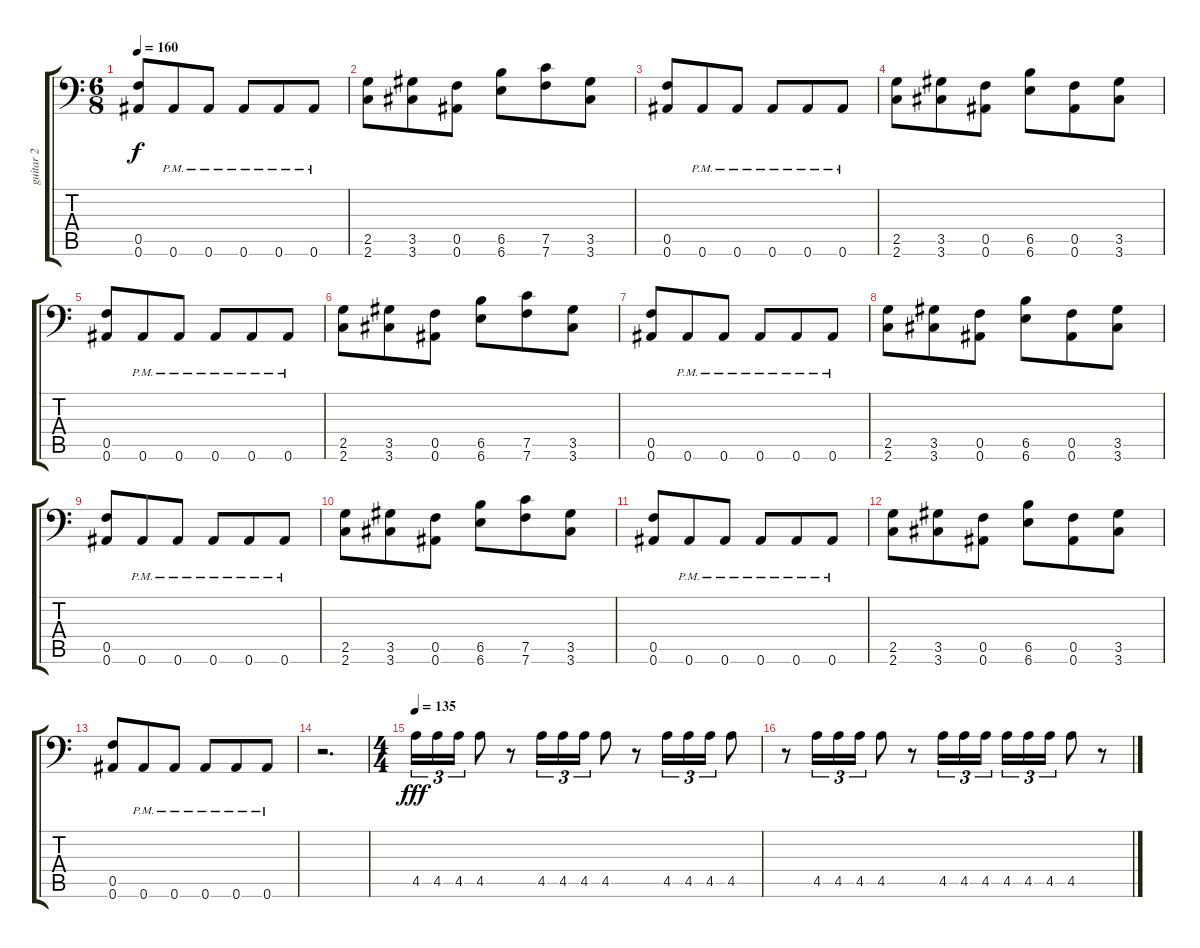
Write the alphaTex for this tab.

\track ("guitar 2" "guitar 2") {instrument distortionguitar}
\staff {score tabs}
\tuning (C4 G3 Eb3 Bb2 F2 Bb1) {hide}
\ts (6 8)
\tempo 160
\clef f4
\ks c
(0.5 0.6).8{dy f} 0.6{pm}.8 0.6{pm}.8 0.6{pm}.8 0.6{pm}.8 0.6{pm}.8 |
(2.5 2.6).8 (3.5 3.6).8 (0.5 0.6).8 (6.5 6.6).8 (7.5 7.6).8 (3.5 3.6).8 |
(0.5 0.6).8 0.6{pm}.8 0.6{pm}.8 0.6{pm}.8 0.6{pm}.8 0.6{pm}.8 |
(2.5 2.6).8 (3.5 3.6).8 (0.5 0.6).8 (6.5 6.6).8 (0.5 0.6).8 (3.5 3.6).8 |
(0.5 0.6).8 0.6{pm}.8 0.6{pm}.8 0.6{pm}.8 0.6{pm}.8 0.6{pm}.8 |
(2.5 2.6).8 (3.5 3.6).8 (0.5 0.6).8 (6.5 6.6).8 (7.5 7.6).8 (3.5 3.6).8 |
(0.5 0.6).8 0.6{pm}.8 0.6{pm}.8 0.6{pm}.8 0.6{pm}.8 0.6{pm}.8 |
(2.5 2.6).8 (3.5 3.6).8 (0.5 0.6).8 (6.5 6.6).8 (0.5 0.6).8 (3.5 3.6).8 |
(0.5 0.6).8 0.6{pm}.8 0.6{pm}.8 0.6{pm}.8 0.6{pm}.8 0.6{pm}.8 |
(2.5 2.6).8 (3.5 3.6).8 (0.5 0.6).8 (6.5 6.6).8 (7.5 7.6).8 (3.5 3.6).8 |
(0.5 0.6).8 0.6{pm}.8 0.6{pm}.8 0.6{pm}.8 0.6{pm}.8 0.6{pm}.8 |
(2.5 2.6).8 (3.5 3.6).8 (0.5 0.6).8 (6.5 6.6).8 (0.5 0.6).8 (3.5 3.6).8 |
(0.5 0.6).8 0.6{pm}.8 0.6{pm}.8 0.6{pm}.8 0.6{pm}.8 0.6{pm}.8 |
r.2{d} |
\ts (4 4)
\tempo 135
4.5.16{tu (3 2) dy fff} 4.5.16{tu (3 2)} 4.5.16{tu (3 2)} 4.5.8 r.8 4.5.16{tu (3 2)} 4.5.16{tu (3 2)} 4.5.16{tu (3 2)} 4.5.8 r.8 4.5.16{tu (3 2)} 4.5.16{tu (3 2)} 4.5.16{tu (3 2)} 4.5.8 |
r.8 4.5.16{tu (3 2)} 4.5.16{tu (3 2)} 4.5.16{tu (3 2)} 4.5.8 r.8 4.5.16{tu (3 2)} 4.5.16{tu (3 2)} 4.5.16{tu (3 2) beam splitsecondary} 4.5.16{tu (3 2)} 4.5.16{tu (3 2)} 4.5.16{tu (3 2)} 4.5.8 r.8
